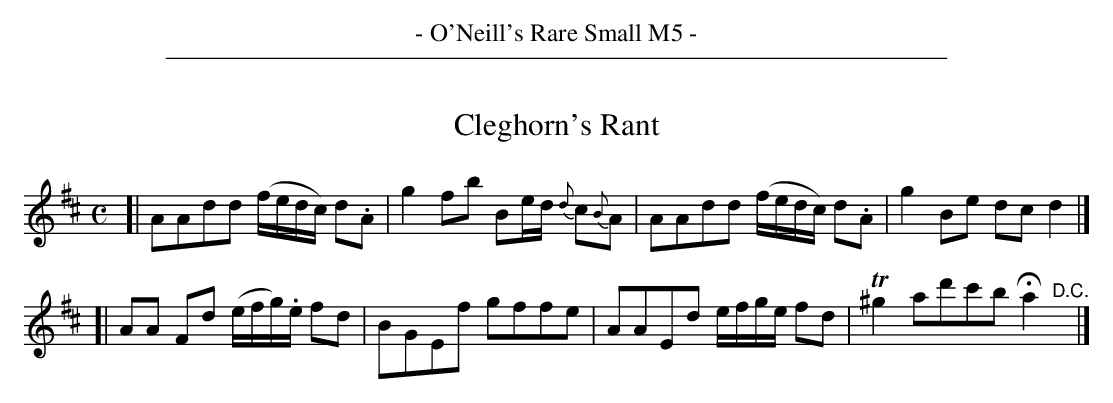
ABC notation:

X:1
T: Cleghorn's Rant
M: C
L: 1/8
K: D
[| AAdd (f/e/d/c/) d.A | g2fb Be/d/ {d}c{B}A | AAdd (f/e/d/c/) d.A | g2Be dcd2 |]
[| AA Fd (e/f/g/).e/ fd | BGEf gffe | AAEd e/f/g/e/ fd | T^g2 ad'c'b Ha2 "^D.C."y|]
